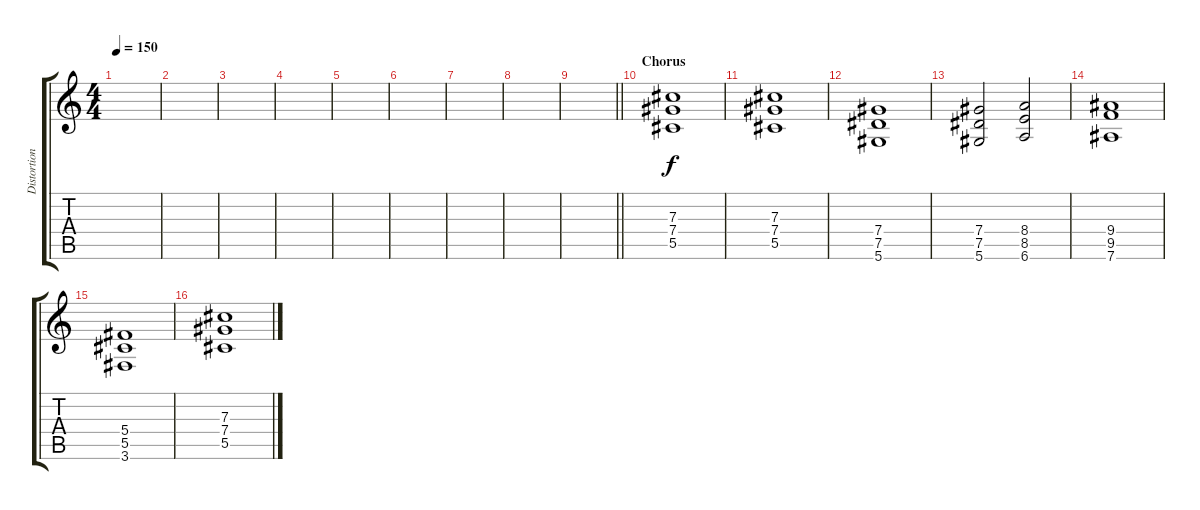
\track ("Distortion" "Distortion") {instrument distortionguitar}
\staff {score tabs}
\tuning (Eb4 Bb3 Gb3 Db3 Ab2 Eb2) {hide}
\ts (4 4)
\tempo 150
\clef g2
\ks c
|
|
|
|
|
|
|
|
\barLineRight lightlight
|
\section ("" "Chorus")
(7.3 7.4 5.5).1{volume 13} |
(7.3 7.4 5.5).1 |
(7.4 7.5 5.6).1 |
(7.4 7.5 5.6).2 (8.4 8.5 6.6).2 |
(9.4 9.5 7.6).1 |
(5.4 5.5 3.6).1 |
(7.3 7.4 5.5).1
